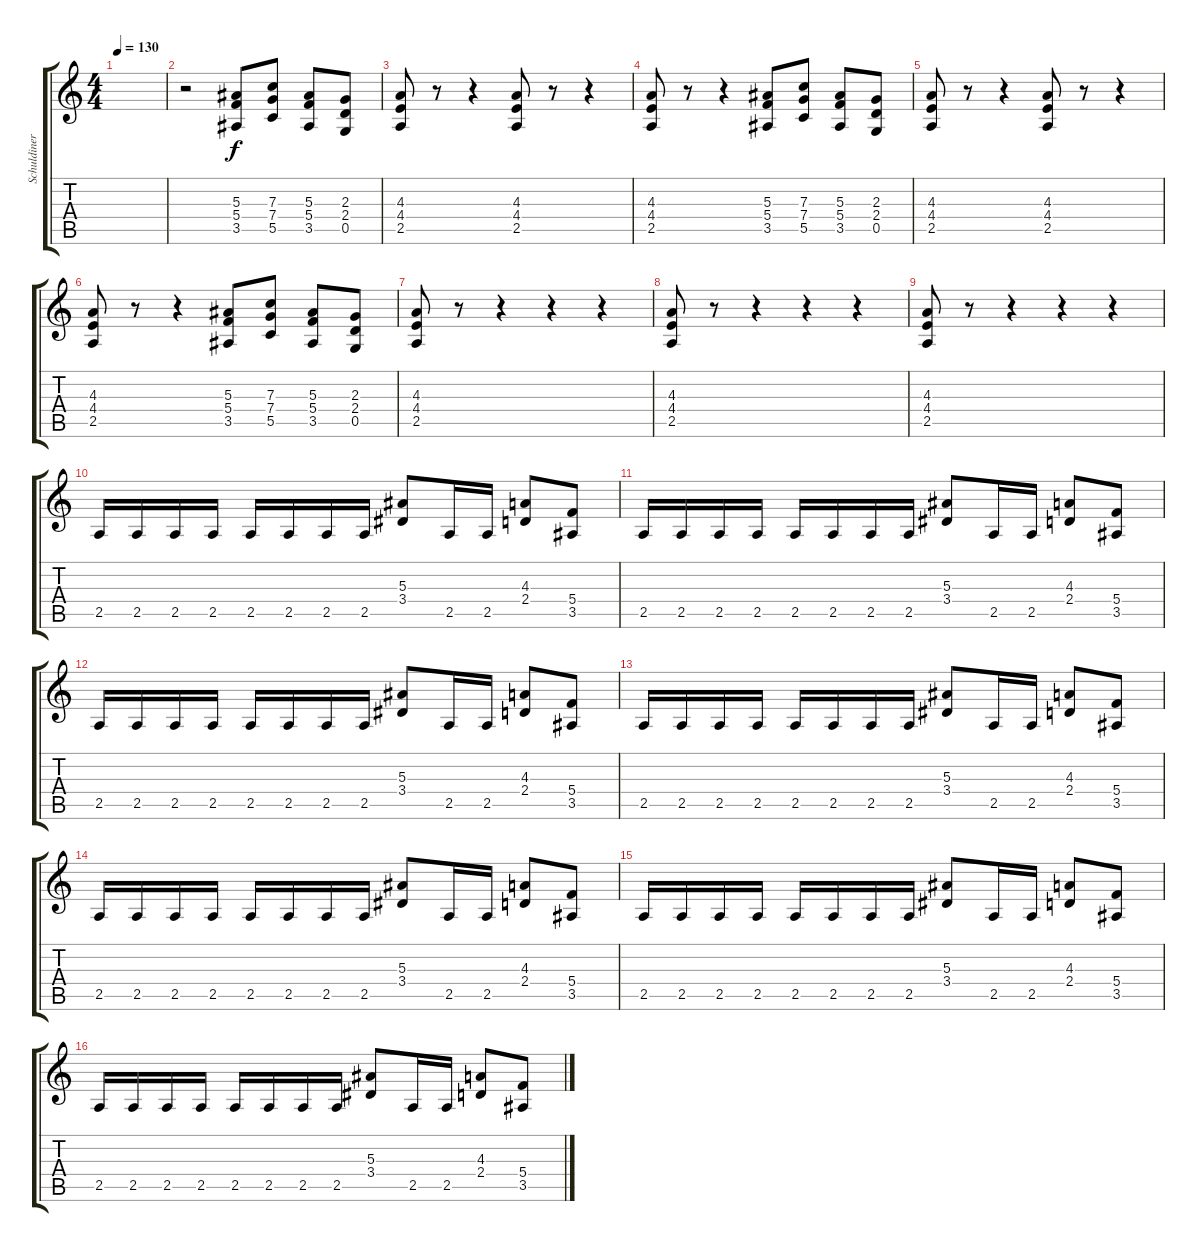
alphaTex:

\track ("Schuldiner" "Schuldiner") {instrument distortionguitar}
\staff {score tabs}
\tuning (D4 A3 F3 C3 G2 D2) {hide}
\ts (4 4)
\tempo 130
\clef g2
\ks c
|
r.2 (5.3 5.4 3.5).8 (7.3 7.4 5.5).8 (5.3 5.4 3.5).8 (2.3 2.4 0.5).8 |
(4.3 4.4 2.5).8 r.8 r.4 (4.3 4.4 2.5).8 r.8 r.4 |
(4.3 4.4 2.5).8 r.8 r.4 (5.3 5.4 3.5).8 (7.3 7.4 5.5).8 (5.3 5.4 3.5).8 (2.3 2.4 0.5).8 |
(4.3 4.4 2.5).8 r.8 r.4 (4.3 4.4 2.5).8 r.8 r.4 |
(4.3 4.4 2.5).8 r.8 r.4 (5.3 5.4 3.5).8 (7.3 7.4 5.5).8 (5.3 5.4 3.5).8 (2.3 2.4 0.5).8 |
(4.3 4.4 2.5).8 r.8 r.4 r.4 r.4 |
(4.3 4.4 2.5).8 r.8 r.4 r.4 r.4 |
(4.3 4.4 2.5).8 r.8 r.4 r.4 r.4 |
2.5.16 2.5.16 2.5.16 2.5.16 2.5.16 2.5.16 2.5.16 2.5.16 (5.3 3.4).8 2.5.16 2.5.16 (4.3 2.4).8 (5.4 3.5).8 |
2.5.16 2.5.16 2.5.16 2.5.16 2.5.16 2.5.16 2.5.16 2.5.16 (5.3 3.4).8 2.5.16 2.5.16 (4.3 2.4).8 (5.4 3.5).8 |
2.5.16 2.5.16 2.5.16 2.5.16 2.5.16 2.5.16 2.5.16 2.5.16 (5.3 3.4).8 2.5.16 2.5.16 (4.3 2.4).8 (5.4 3.5).8 |
2.5.16 2.5.16 2.5.16 2.5.16 2.5.16 2.5.16 2.5.16 2.5.16 (5.3 3.4).8 2.5.16 2.5.16 (4.3 2.4).8 (5.4 3.5).8 |
2.5.16 2.5.16 2.5.16 2.5.16 2.5.16 2.5.16 2.5.16 2.5.16 (5.3 3.4).8 2.5.16 2.5.16 (4.3 2.4).8 (5.4 3.5).8 |
2.5.16 2.5.16 2.5.16 2.5.16 2.5.16 2.5.16 2.5.16 2.5.16 (5.3 3.4).8 2.5.16 2.5.16 (4.3 2.4).8 (5.4 3.5).8 |
2.5.16 2.5.16 2.5.16 2.5.16 2.5.16 2.5.16 2.5.16 2.5.16 (5.3 3.4).8 2.5.16 2.5.16 (4.3 2.4).8 (5.4 3.5).8
